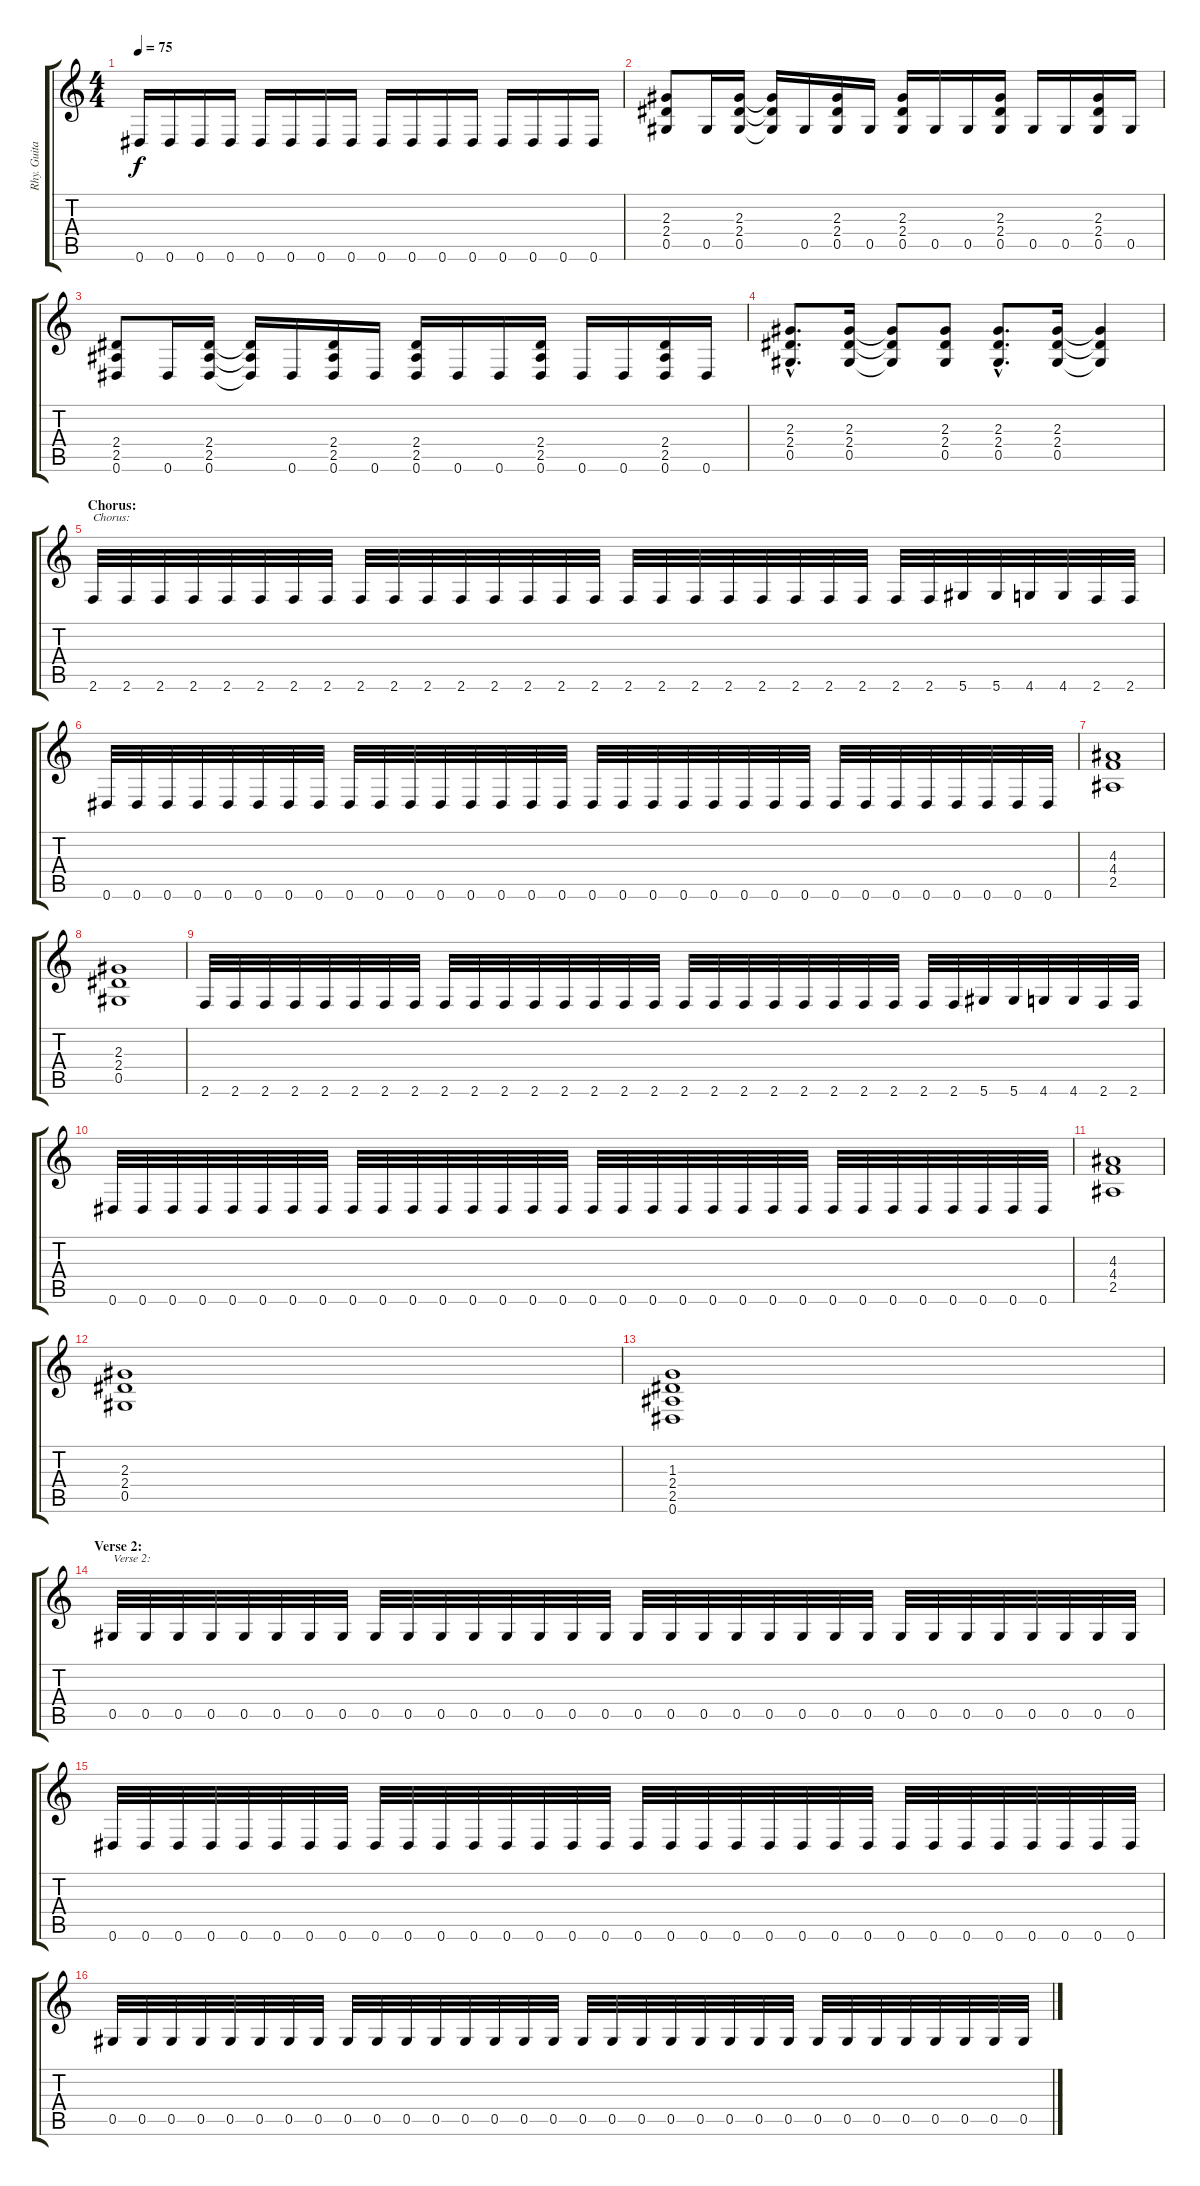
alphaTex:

\track ("Rhy. Guitar 1" "Rhy. Guita") {instrument distortionguitar}
\staff {score tabs}
\tuning (Eb4 Bb3 Gb3 Db3 Ab2 Eb2) {hide}
\ts (4 4)
\tempo 75
\clef g2
\ks c
0.6.16{dy f} 0.6.16 0.6.16 0.6.16 0.6.16 0.6.16 0.6.16 0.6.16 0.6.16 0.6.16 0.6.16 0.6.16 0.6.16 0.6.16 0.6.16 0.6.16 |
(2.3 2.4 0.5).8 0.5.16 (2.3 2.4 0.5).16 (2.3{t} 2.4{t} 0.5{t}).16 0.5.16 (2.3 2.4 0.5).16 0.5.16 (2.3 2.4 0.5).16 0.5.16 0.5.16 (2.3 2.4 0.5).16 0.5.16 0.5.16 (2.3 2.4 0.5).16 0.5.16 |
(2.4 2.5 0.6).8 0.6.16 (2.4 2.5 0.6).16 (2.4{t} 2.5{t} 0.6{t}).16 0.6.16 (2.4 2.5 0.6).16 0.6.16 (2.4 2.5 0.6).16 0.6.16 0.6.16 (2.4 2.5 0.6).16 0.6.16 0.6.16 (2.4 2.5 0.6).16 0.6.16 |
(2.3{hac} 2.4{hac} 0.5{hac}).8{d} (2.3 2.4 0.5).16 (2.3{t} 2.4{t} 0.5{t}).8 (2.3 2.4 0.5).8 (2.3{hac} 2.4{hac} 0.5{hac}).8{d} (2.3 2.4 0.5).16 (2.3{t} 2.4{t} 0.5{t}).4 |
\section ("" "Chorus:")
2.6.32{txt "Chorus:"} 2.6.32 2.6.32 2.6.32 2.6.32 2.6.32 2.6.32 2.6.32 2.6.32 2.6.32 2.6.32 2.6.32 2.6.32 2.6.32 2.6.32 2.6.32 2.6.32 2.6.32 2.6.32 2.6.32 2.6.32 2.6.32 2.6.32 2.6.32 2.6.32 2.6.32 5.6.32 5.6.32 4.6.32 4.6.32 2.6.32 2.6.32 |
0.6.32 0.6.32 0.6.32 0.6.32 0.6.32 0.6.32 0.6.32 0.6.32 0.6.32 0.6.32 0.6.32 0.6.32 0.6.32 0.6.32 0.6.32 0.6.32 0.6.32 0.6.32 0.6.32 0.6.32 0.6.32 0.6.32 0.6.32 0.6.32 0.6.32 0.6.32 0.6.32 0.6.32 0.6.32 0.6.32 0.6.32 0.6.32 |
(4.3 4.4 2.5).1 |
(2.3 2.4 0.5).1 |
2.6.32 2.6.32 2.6.32 2.6.32 2.6.32 2.6.32 2.6.32 2.6.32 2.6.32 2.6.32 2.6.32 2.6.32 2.6.32 2.6.32 2.6.32 2.6.32 2.6.32 2.6.32 2.6.32 2.6.32 2.6.32 2.6.32 2.6.32 2.6.32 2.6.32 2.6.32 5.6.32 5.6.32 4.6.32 4.6.32 2.6.32 2.6.32 |
0.6.32 0.6.32 0.6.32 0.6.32 0.6.32 0.6.32 0.6.32 0.6.32 0.6.32 0.6.32 0.6.32 0.6.32 0.6.32 0.6.32 0.6.32 0.6.32 0.6.32 0.6.32 0.6.32 0.6.32 0.6.32 0.6.32 0.6.32 0.6.32 0.6.32 0.6.32 0.6.32 0.6.32 0.6.32 0.6.32 0.6.32 0.6.32 |
(4.3 4.4 2.5).1 |
(2.3 2.4 0.5).1 |
(1.3 2.4 2.5 0.6).1 |
\section ("" "Verse 2:")
0.5.32{txt "Verse 2:"} 0.5.32 0.5.32 0.5.32 0.5.32 0.5.32 0.5.32 0.5.32 0.5.32 0.5.32 0.5.32 0.5.32 0.5.32 0.5.32 0.5.32 0.5.32 0.5.32 0.5.32 0.5.32 0.5.32 0.5.32 0.5.32 0.5.32 0.5.32 0.5.32 0.5.32 0.5.32 0.5.32 0.5.32 0.5.32 0.5.32 0.5.32 |
0.6.32 0.6.32 0.6.32 0.6.32 0.6.32 0.6.32 0.6.32 0.6.32 0.6.32 0.6.32 0.6.32 0.6.32 0.6.32 0.6.32 0.6.32 0.6.32 0.6.32 0.6.32 0.6.32 0.6.32 0.6.32 0.6.32 0.6.32 0.6.32 0.6.32 0.6.32 0.6.32 0.6.32 0.6.32 0.6.32 0.6.32 0.6.32 |
0.5.32 0.5.32 0.5.32 0.5.32 0.5.32 0.5.32 0.5.32 0.5.32 0.5.32 0.5.32 0.5.32 0.5.32 0.5.32 0.5.32 0.5.32 0.5.32 0.5.32 0.5.32 0.5.32 0.5.32 0.5.32 0.5.32 0.5.32 0.5.32 0.5.32 0.5.32 0.5.32 0.5.32 0.5.32 0.5.32 0.5.32 0.5.32
